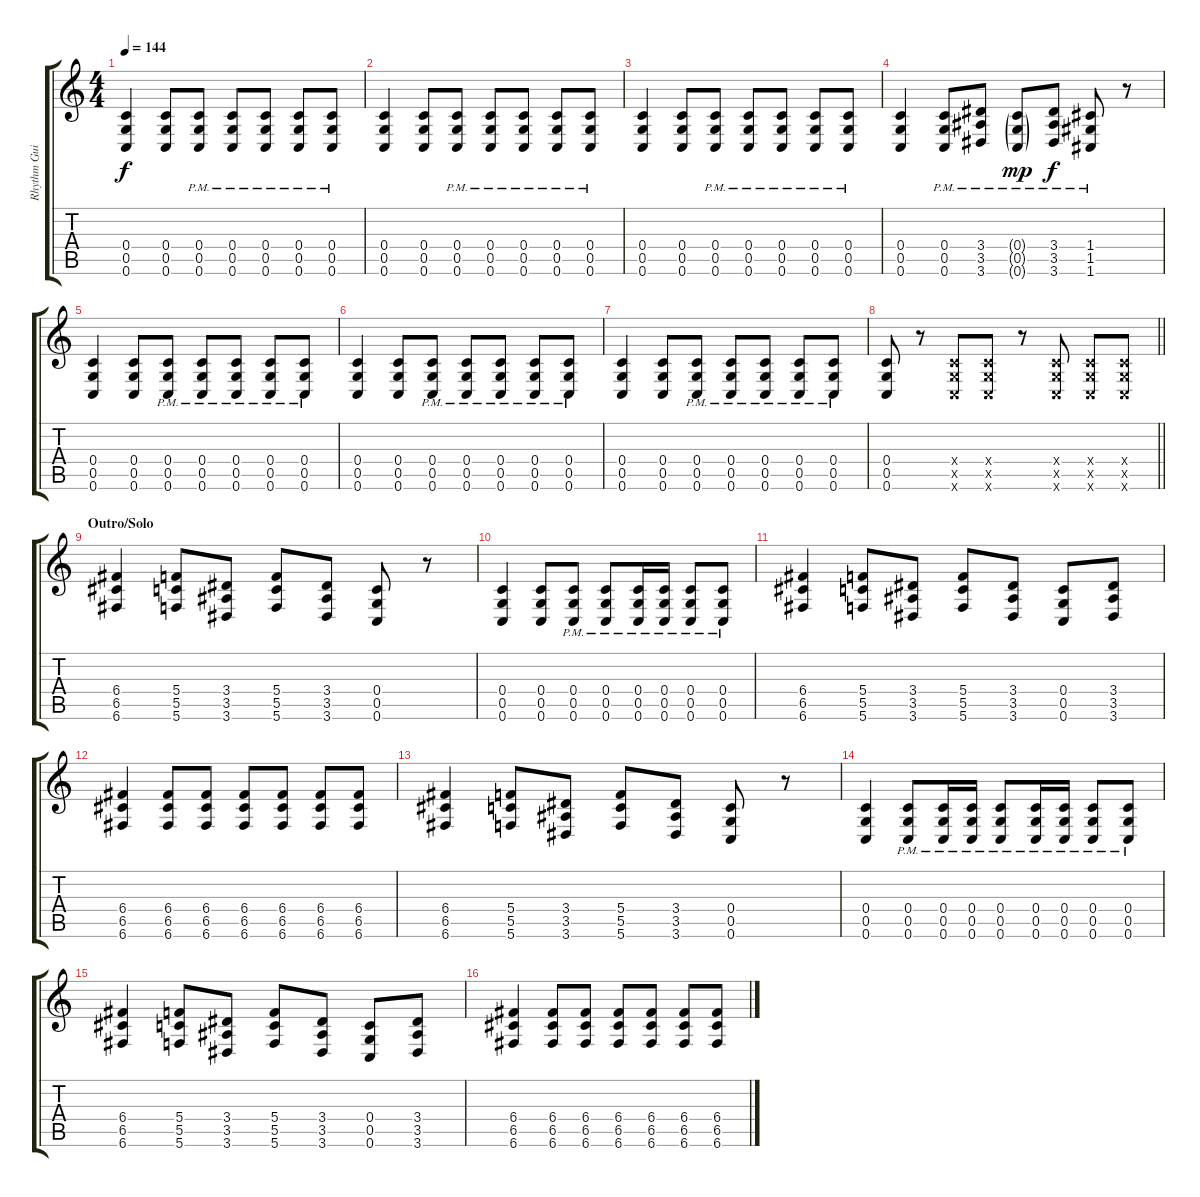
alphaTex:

\track ("Rhythm Guitar II" "Rhythm Gui") {instrument distortionguitar}
\staff {score tabs}
\tuning (D4 A3 F3 C3 G2 C2) {hide}
\ts (4 4)
\tempo 144
\clef g2
\ks c
(0.4 0.5 0.6).4{dy f} (0.4 0.5 0.6).8 (0.4{pm} 0.5{pm} 0.6{pm}).8 (0.4{pm} 0.5{pm} 0.6{pm}).8 (0.4{pm} 0.5{pm} 0.6{pm}).8 (0.4{pm} 0.5{pm} 0.6{pm}).8 (0.4{pm} 0.5{pm} 0.6{pm}).8 |
(0.4 0.5 0.6).4 (0.4 0.5 0.6).8 (0.4{pm} 0.5{pm} 0.6{pm}).8 (0.4{pm} 0.5{pm} 0.6{pm}).8 (0.4{pm} 0.5{pm} 0.6{pm}).8 (0.4{pm} 0.5{pm} 0.6{pm}).8 (0.4{pm} 0.5{pm} 0.6{pm}).8 |
(0.4 0.5 0.6).4 (0.4 0.5 0.6).8 (0.4{pm} 0.5{pm} 0.6{pm}).8 (0.4{pm} 0.5{pm} 0.6{pm}).8 (0.4{pm} 0.5{pm} 0.6{pm}).8 (0.4{pm} 0.5{pm} 0.6{pm}).8 (0.4{pm} 0.5{pm} 0.6{pm}).8 |
(0.4 0.5 0.6).4 (0.4{pm} 0.5{pm} 0.6{pm}).8 (3.4{pm} 3.5{pm} 3.6{pm}).8 (0.4{g pm} 0.5{g pm} 0.6{g pm}).8{dy mp} (3.4{pm} 3.5{pm} 3.6{pm}).8{dy f} (1.4{pm} 1.5{pm} 1.6{pm}).8 r.8 |
(0.4 0.5 0.6).4 (0.4 0.5 0.6).8 (0.4{pm} 0.5{pm} 0.6{pm}).8 (0.4{pm} 0.5{pm} 0.6{pm}).8 (0.4{pm} 0.5{pm} 0.6{pm}).8 (0.4{pm} 0.5{pm} 0.6{pm}).8 (0.4{pm} 0.5{pm} 0.6{pm}).8 |
(0.4 0.5 0.6).4 (0.4 0.5 0.6).8 (0.4{pm} 0.5{pm} 0.6{pm}).8 (0.4{pm} 0.5{pm} 0.6{pm}).8 (0.4{pm} 0.5{pm} 0.6{pm}).8 (0.4{pm} 0.5{pm} 0.6{pm}).8 (0.4{pm} 0.5{pm} 0.6{pm}).8 |
(0.4 0.5 0.6).4 (0.4 0.5 0.6).8 (0.4{pm} 0.5{pm} 0.6{pm}).8 (0.4{pm} 0.5{pm} 0.6{pm}).8 (0.4{pm} 0.5{pm} 0.6{pm}).8 (0.4{pm} 0.5{pm} 0.6{pm}).8 (0.4{pm} 0.5{pm} 0.6{pm}).8 |
\barLineRight lightlight
(0.4 0.5 0.6).8 r.8 (0.4{x} 0.5{x} 0.6{x}).8 (0.4{x} 0.5{x} 0.6{x}).8 r.8 (0.4{x} 0.5{x} 0.6{x}).8 (0.4{x} 0.5{x} 0.6{x}).8 (0.4{x} 0.5{x} 0.6{x}).8 |
\section ("" "Outro/Solo")
(6.4 6.5 6.6).4 (5.4 5.5 5.6).8 (3.4 3.5 3.6).8 (5.4 5.5 5.6).8 (3.4 3.5 3.6).8 (0.4 0.5 0.6).8 r.8 |
(0.4 0.5 0.6).4 (0.4 0.5 0.6).8 (0.4{pm} 0.5{pm} 0.6{pm}).8 (0.4{pm} 0.5{pm} 0.6{pm}).8 (0.4{pm} 0.5{pm} 0.6{pm}).16 (0.4{pm} 0.5{pm} 0.6{pm}).16 (0.4{pm} 0.5{pm} 0.6{pm}).8 (0.4{pm} 0.5{pm} 0.6{pm}).8 |
(6.4 6.5 6.6).4 (5.4 5.5 5.6).8 (3.4 3.5 3.6).8 (5.4 5.5 5.6).8 (3.4 3.5 3.6).8 (0.4 0.5 0.6).8 (3.4 3.5 3.6).8 |
(6.4 6.5 6.6).4 (6.4 6.5 6.6).8 (6.4 6.5 6.6).8 (6.4 6.5 6.6).8 (6.4 6.5 6.6).8 (6.4 6.5 6.6).8 (6.4 6.5 6.6).8 |
(6.4 6.5 6.6).4 (5.4 5.5 5.6).8 (3.4 3.5 3.6).8 (5.4 5.5 5.6).8 (3.4 3.5 3.6).8 (0.4 0.5 0.6).8 r.8 |
(0.4 0.5 0.6).4 (0.4{pm} 0.5{pm} 0.6{pm}).8 (0.4{pm} 0.5{pm} 0.6{pm}).16 (0.4{pm} 0.5{pm} 0.6{pm}).16 (0.4{pm} 0.5{pm} 0.6{pm}).8 (0.4{pm} 0.5{pm} 0.6{pm}).16 (0.4{pm} 0.5{pm} 0.6{pm}).16 (0.4{pm} 0.5{pm} 0.6{pm}).8 (0.4{pm} 0.5{pm} 0.6{pm}).8 |
(6.4 6.5 6.6).4 (5.4 5.5 5.6).8 (3.4 3.5 3.6).8 (5.4 5.5 5.6).8 (3.4 3.5 3.6).8 (0.4 0.5 0.6).8 (3.4 3.5 3.6).8 |
(6.4 6.5 6.6).4 (6.4 6.5 6.6).8 (6.4 6.5 6.6).8 (6.4 6.5 6.6).8 (6.4 6.5 6.6).8 (6.4 6.5 6.6).8 (6.4 6.5 6.6).8
